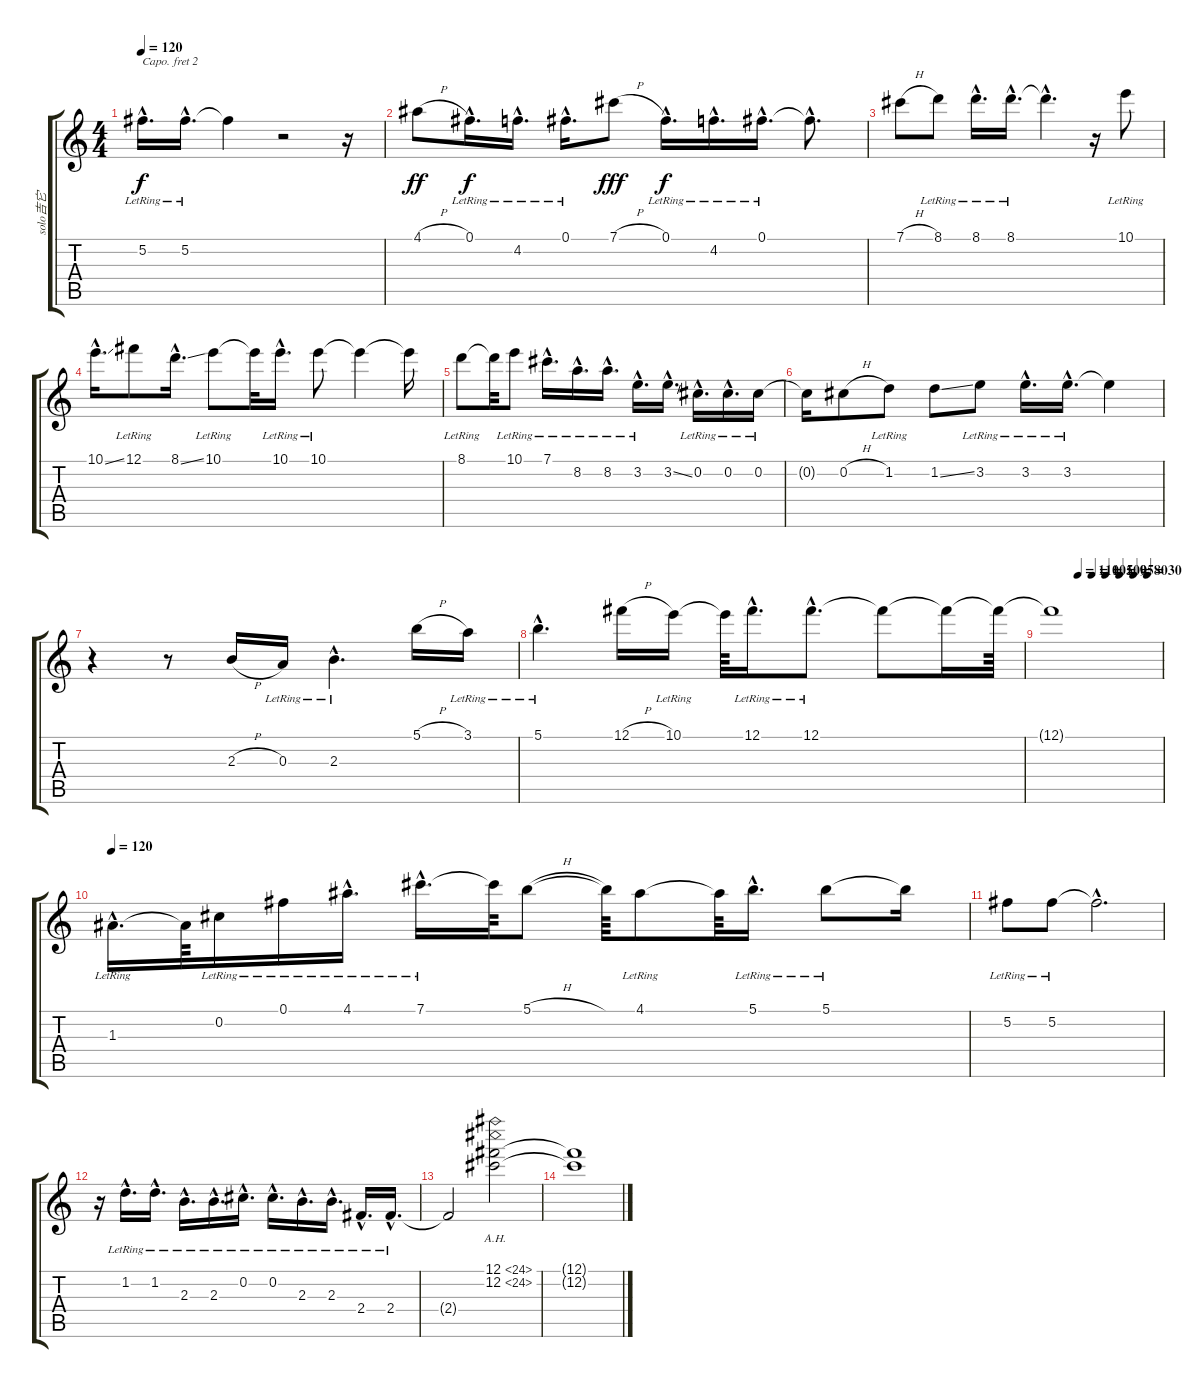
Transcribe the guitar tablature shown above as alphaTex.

\track ("solo吉它" "solo吉它") {instrument acousticguitarnylon}
\staff {score tabs}
\capo 2
\tuning (E4 B3 G3 D3 A2 E2) {hide}
\ts (4 4)
\tempo 120
\clef g2
\ks c
5.2{hac lr}.16{d dy f} 5.2{hac lr}.16{d} 5.2{t}.4 r.2 r.16 |
4.1{h}.8{dy ff} 0.1{hac lr}.16{d dy f} 4.2{hac lr}.16{d} 0.1{hac lr}.16{d} 7.1{h}.8{dy fff} 0.1{hac lr}.16{d dy f} 4.2{hac lr}.16{d} 0.1{hac lr}.16{d} 0.1{hac t}.8{d} |
7.1{h}.8 8.1{lr}.8 8.1{hac lr}.16{d} 8.1{hac lr}.16{d} 8.1{hac t}.4{d} r.16 10.1{lr}.8 |
10.1{ss hac}.16{d} 12.1{lr}.8 8.1{ss hac}.16{d} 10.1{lr}.8 10.1{t}.32 10.1{hac lr}.16{d} 10.1{lr}.8 10.1{t}.4 10.1{t}.16 |
8.1{lr}.8 8.1{t}.32 10.1{lr}.8 7.1{hac lr}.16{d} 8.2{hac lr}.16{d} 8.2{hac lr}.16{d} 3.2{hac lr}.16{d} 3.2{ss hac}.16{d} 0.2{hac lr}.16{d} 0.2{hac lr}.16{d} 0.2{lr}.16 |
0.2{t}.16 0.2{h}.8 1.2{lr}.8 1.2{ss}.8 3.2{lr}.8 3.2{hac lr}.16{d} 3.2{hac lr}.16{d} 3.2{t}.4 |
r.4 r.8 2.3{h}.16 0.3{lr}.16 2.3{hac lr}.4{d} 5.1{h}.16 3.1{lr}.16 |
5.1{hac lr}.4{d} 12.1{h}.16 10.1{lr}.16 10.1{t}.64 12.1{hac lr}.16{d} 12.1{hac lr}.8{d} 12.1{t}.8 12.1{t}.16 12.1{t}.64 |
\tempo (110 0.25)
\tempo (105 0.375)
\tempo (100 0.5)
\tempo (95 0.625)
\tempo (80 0.75)
\tempo (30 0.875)
12.1{t}.1 |
\tempo 120
1.3{hac lr}.16{d} 1.3{t}.64 0.2{lr}.16 0.1{lr}.16 4.1{hac lr}.16{d} 7.1{hac lr}.16{d} 7.1{t}.64 5.1{h}.8 5.1{t}.64 4.1{lr}.8 4.1{t}.64 5.1{hac lr}.16{d} 5.1{lr}.8 5.1{t}.16 |
5.2{lr}.8 5.2{lr}.8 5.2{hac t}.2{d} |
r.16 1.2{hac lr}.16{d} 1.2{hac lr}.16{d} 2.3{hac lr}.16{d} 2.3{hac lr}.16{d} 0.2{hac lr}.16{d} 0.2{hac lr}.16{d} 2.3{hac lr}.16{d} 2.3{hac lr}.16{d} 2.4{hac lr}.16{d} 2.4{hac lr}.16{d} |
2.4{t}.2 (12.1{ah 12} 12.2{ah 12}).2 |
(12.1{t} 12.2{t}).1
